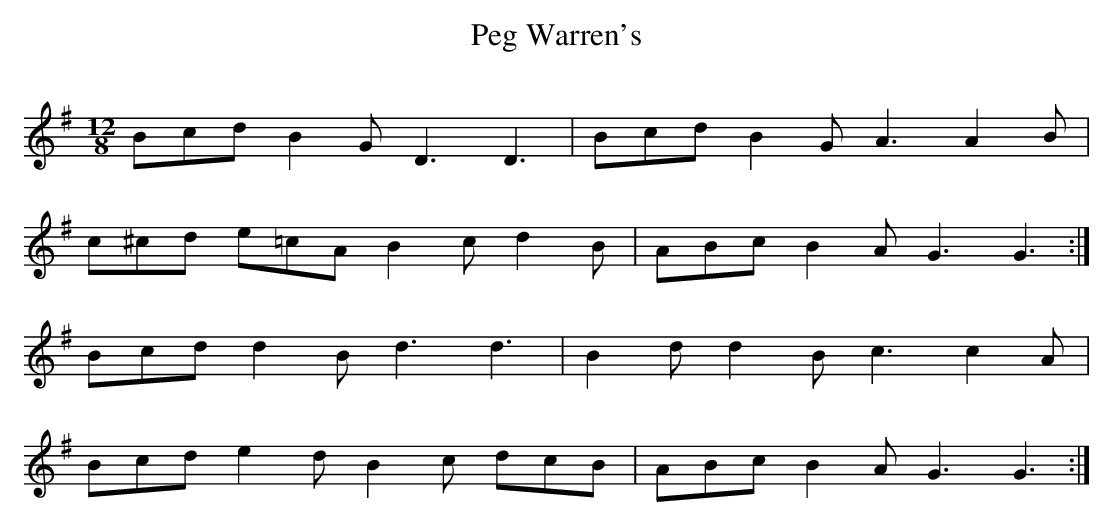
X:1
T: Peg Warren's
Q: 400
L: 1/8
M: 12/8
K: G
Bcd B2G D3 D3|Bcd B2G A3 A2B|
c^cd e=cA B2c d2B|ABc B2A G3 G3 :|
Bcd d2B d3 d3|B2d d2B c3 c2A|
Bcd e2d B2c dcB|ABc B2A G3 G3 :|
